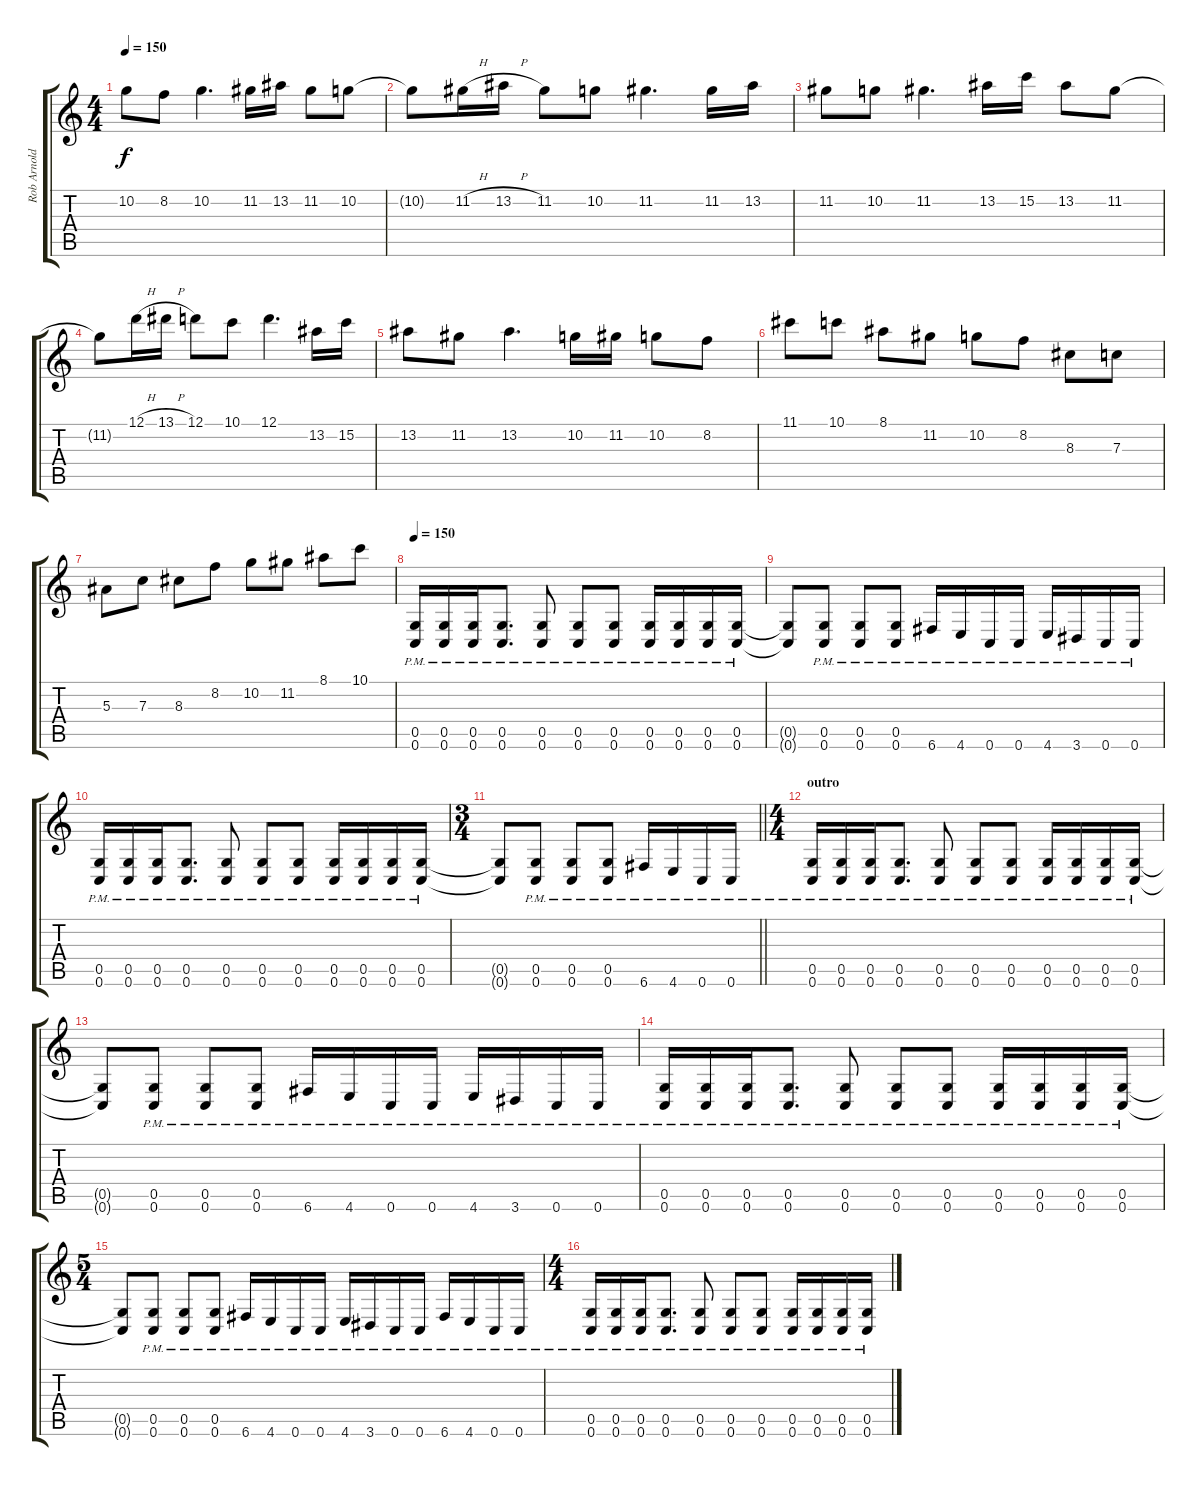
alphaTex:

\track ("Rob Arnold" "Rob Arnold") {instrument distortionguitar}
\staff {score tabs}
\tuning (D4 A3 F3 C3 G2 C2) {hide}
\ts (4 4)
\tempo 150
\clef g2
\ks c
10.2.8{dy f} 8.2.8 10.2.4{d} 11.2.16 13.2.16 11.2.8 10.2.8 |
10.2{t}.8 11.2{h}.16 13.2{h}.16 11.2.8 10.2.8 11.2.4{d} 11.2.16 13.2.16 |
11.2.8 10.2.8 11.2.4{d} 13.2.16 15.2.16 13.2.8 11.2.8 |
11.2{t}.8 12.1{h}.16 13.1{h}.16 12.1.8 10.1.8 12.1.4{d} 13.2.16 15.2.16 |
13.2.8 11.2.8 13.2.4{d} 10.2.16 11.2.16 10.2.8 8.2.8 |
11.1.8 10.1.8 8.1.8 11.2.8 10.2.8 8.2.8 8.3.8 7.3.8 |
5.3.8 7.3.8 8.3.8 8.2.8 10.2.8 11.2.8 8.1.8 10.1.8 |
\tempo 150
(0.5{pm} 0.6{pm}).16 (0.5{pm} 0.6{pm}).16 (0.5{pm} 0.6{pm}).16 (0.5{pm} 0.6{pm}).8{d} (0.5{pm} 0.6{pm}).8 (0.5{pm} 0.6{pm}).8 (0.5{pm} 0.6{pm}).8 (0.5{pm} 0.6{pm}).16 (0.5{pm} 0.6{pm}).16 (0.5{pm} 0.6{pm}).16 (0.5{pm} 0.6).16 |
(0.5{t} 0.6{t}).8 (0.5{pm} 0.6{pm}).8 (0.5{pm} 0.6{pm}).8 (0.5{pm} 0.6{pm}).8 6.6{pm}.16 4.6{pm}.16 0.6{pm}.16 0.6{pm}.16 4.6{pm}.16 3.6{pm}.16 0.6{pm}.16 0.6{pm}.16 |
(0.5{pm} 0.6{pm}).16 (0.5{pm} 0.6{pm}).16 (0.5{pm} 0.6{pm}).16 (0.5{pm} 0.6{pm}).8{d} (0.5{pm} 0.6{pm}).8 (0.5{pm} 0.6{pm}).8 (0.5{pm} 0.6{pm}).8 (0.5{pm} 0.6{pm}).16 (0.5{pm} 0.6{pm}).16 (0.5{pm} 0.6{pm}).16 (0.5{pm} 0.6).16 |
\ts (3 4)
\barLineRight lightlight
(0.5{t} 0.6{t}).8 (0.5{pm} 0.6{pm}).8 (0.5{pm} 0.6{pm}).8 (0.5{pm} 0.6{pm}).8 6.6{pm}.16 4.6{pm}.16 0.6{pm}.16 0.6{pm}.16 |
\ts (4 4)
\section ("" "outro")
(0.5{pm} 0.6{pm}).16 (0.5{pm} 0.6{pm}).16 (0.5{pm} 0.6{pm}).16 (0.5{pm} 0.6{pm}).8{d} (0.5{pm} 0.6{pm}).8 (0.5{pm} 0.6{pm}).8 (0.5{pm} 0.6{pm}).8 (0.5{pm} 0.6{pm}).16 (0.5{pm} 0.6{pm}).16 (0.5{pm} 0.6{pm}).16 (0.5{pm} 0.6).16 |
(0.5{t} 0.6{t}).8 (0.5{pm} 0.6{pm}).8 (0.5{pm} 0.6{pm}).8 (0.5{pm} 0.6{pm}).8 6.6{pm}.16 4.6{pm}.16 0.6{pm}.16 0.6{pm}.16 4.6{pm}.16 3.6{pm}.16 0.6{pm}.16 0.6{pm}.16 |
(0.5{pm} 0.6{pm}).16 (0.5{pm} 0.6{pm}).16 (0.5{pm} 0.6{pm}).16 (0.5{pm} 0.6{pm}).8{d} (0.5{pm} 0.6{pm}).8 (0.5{pm} 0.6{pm}).8 (0.5{pm} 0.6{pm}).8 (0.5{pm} 0.6{pm}).16 (0.5{pm} 0.6{pm}).16 (0.5{pm} 0.6{pm}).16 (0.5{pm} 0.6).16 |
\ts (5 4)
(0.5{t} 0.6{t}).8 (0.5{pm} 0.6{pm}).8 (0.5{pm} 0.6{pm}).8 (0.5{pm} 0.6{pm}).8 6.6{pm}.16 4.6{pm}.16 0.6{pm}.16 0.6{pm}.16 4.6{pm}.16 3.6{pm}.16 0.6{pm}.16 0.6{pm}.16 6.6{pm}.16 4.6{pm}.16 0.6{pm}.16 0.6{pm}.16 |
\ts (4 4)
(0.5{pm} 0.6{pm}).16 (0.5{pm} 0.6{pm}).16 (0.5{pm} 0.6{pm}).16 (0.5{pm} 0.6{pm}).8{d} (0.5{pm} 0.6{pm}).8 (0.5{pm} 0.6{pm}).8 (0.5{pm} 0.6{pm}).8 (0.5{pm} 0.6{pm}).16 (0.5{pm} 0.6{pm}).16 (0.5{pm} 0.6{pm}).16 (0.5{pm} 0.6).16
